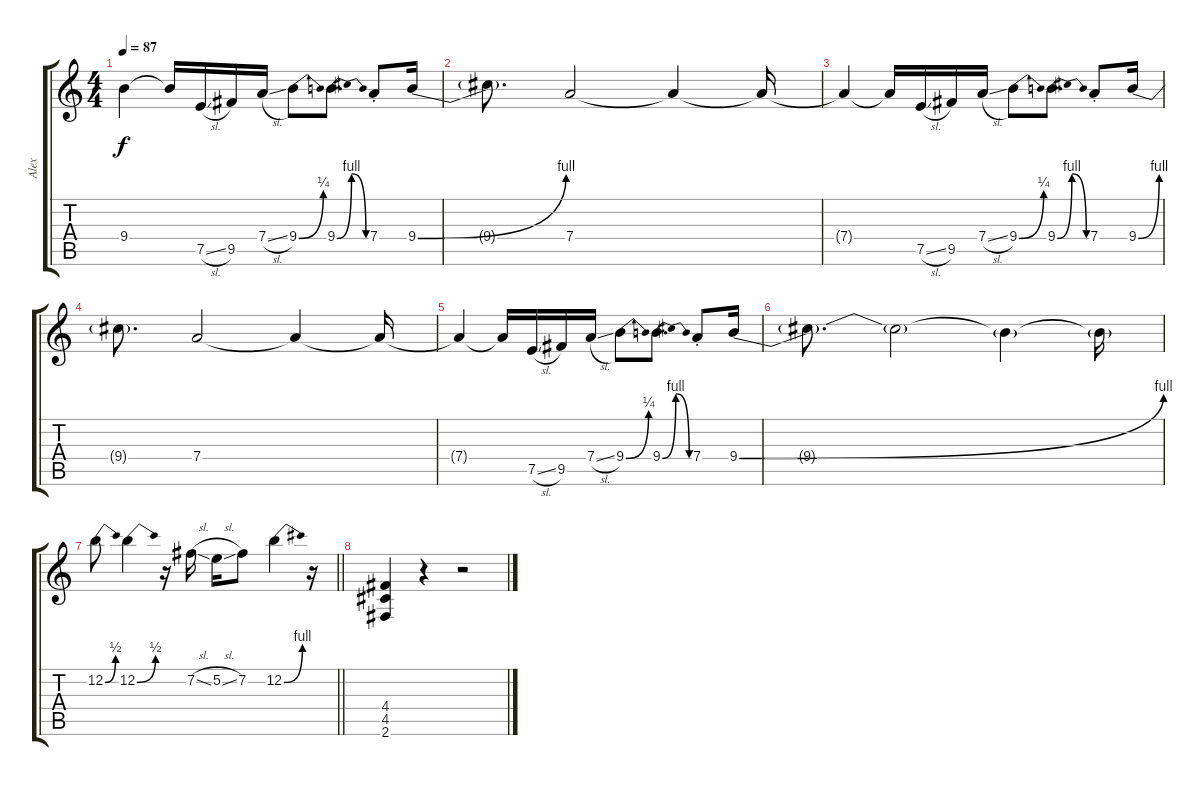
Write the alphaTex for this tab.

\track ("Alex" "Alex") {instrument overdrivenguitar}
\staff {score tabs}
\tuning (E4 B3 G3 D3 A2 E2) {hide}
\ts (4 4)
\tempo 87
\clef g2
\ks c
9.4{t}.4{dy f} 9.4{t}.16 7.5{sl}.16 9.5.16 7.4{sl}.16 9.4{be (bend 0 0 60 1)}.8 9.4{be (bendrelease 0 0 30 4 30 4 60 0)}.8{d} 7.4{st}.8 9.4{be (bend 0 0 60 4)}.16 |
9.4{t}.8{d} 7.4.2 7.4{t}.4 7.4{t}.16 |
7.4{t}.4 7.4{t}.16 7.5{sl}.16 9.5.16 7.4{sl}.16 9.4{be (bend 0 0 60 1)}.8 9.4{be (bendrelease 0 0 30 4 30 4 60 0)}.8{d} 7.4{st}.8 9.4{be (bend 0 0 60 4)}.16 |
9.4{t}.8{d} 7.4.2 7.4{t}.4 7.4{t}.16 |
7.4{t}.4 7.4{t}.16 7.5{sl}.16 9.5.16 7.4{sl}.16 9.4{be (bend 0 0 60 1)}.8 9.4{be (bendrelease 0 0 30 4 30 4 60 0)}.8{d} 7.4{st}.8 9.4{be (bend 0 0 60 4)}.16 |
9.4{t}.8{d} 9.4{t}.2 9.4{t}.4 9.4{t}.16 |
\barLineRight lightlight
12.2{be (bend 0 0 60 2)}.8 12.2{be (bend 0 0 60 2)}.4 r.16 7.2{sl}.16 5.2{sl}.16 7.2.8 12.2{be (bend 0 0 60 4)}.4 r.16 |
(4.4 4.5 2.6).4 r.4 r.2
